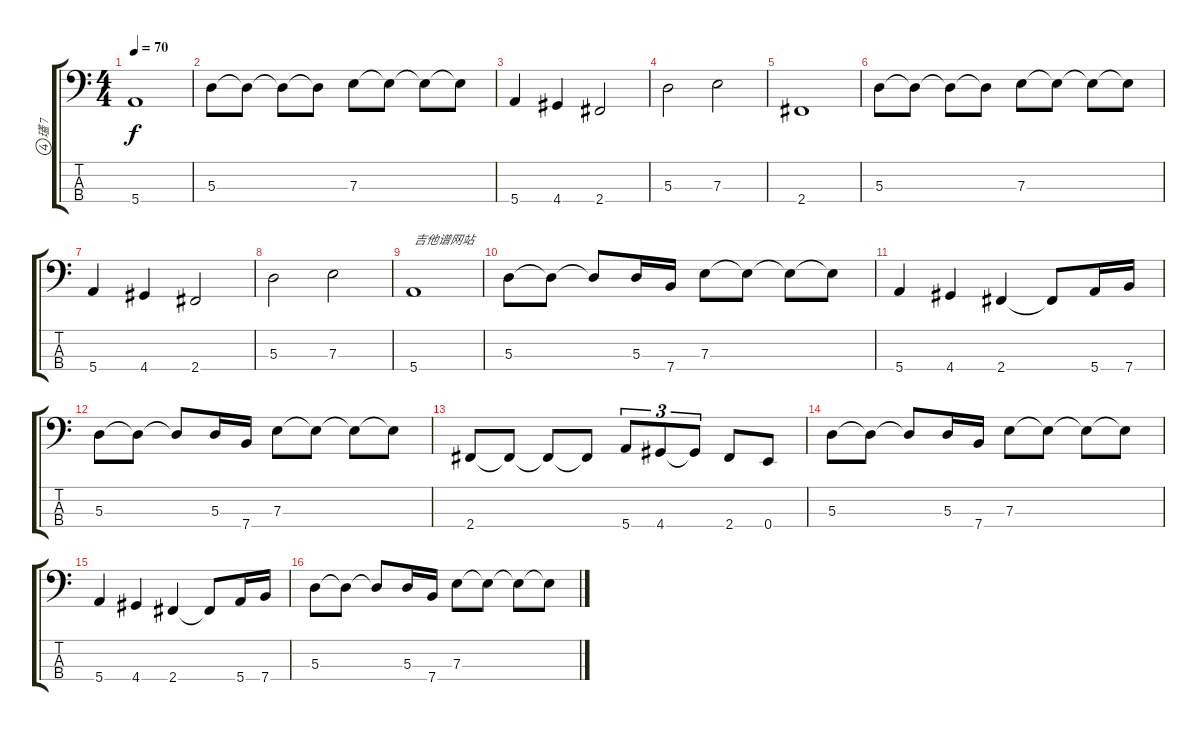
\track ("瓂 7" "瓂 7") {instrument electricbassfinger}
\staff {score tabs}
\tuning (G2 D2 A1 E1) {hide}
\ts (4 4)
\tempo 70
\clef f4
\ks c
5.4.1{dy f} |
5.3.8 5.3{t}.8 5.3{t}.8 5.3{t}.8 7.3.8 7.3{t}.8 7.3{t}.8 7.3{t}.8 |
5.4.4 4.4.4 2.4.2 |
5.3.2 7.3.2 |
2.4.1 |
5.3.8 5.3{t}.8 5.3{t}.8 5.3{t}.8 7.3.8 7.3{t}.8 7.3{t}.8 7.3{t}.8 |
5.4.4 4.4.4 2.4.2 |
5.3.2 7.3.2 |
5.4.1{txt "吉他谱网站"} |
5.3.8 5.3{t}.8 5.3{t}.8 5.3.16 7.4.16 7.3.8 7.3{t}.8 7.3{t}.8 7.3{t}.8 |
5.4.4 4.4.4 2.4.4 2.4{t}.8 5.4.16 7.4.16 |
5.3.8 5.3{t}.8 5.3{t}.8 5.3.16 7.4.16 7.3.8 7.3{t}.8 7.3{t}.8 7.3{t}.8 |
2.4.8 2.4{t}.8 2.4{t}.8 2.4{t}.8 5.4.8{tu (3 2)} 4.4.8{tu (3 2)} 4.4{t}.8{tu (3 2)} 2.4.8 0.4.8 |
5.3.8 5.3{t}.8 5.3{t}.8 5.3.16 7.4.16 7.3.8 7.3{t}.8 7.3{t}.8 7.3{t}.8 |
5.4.4 4.4.4 2.4.4 2.4{t}.8 5.4.16 7.4.16 |
5.3.8 5.3{t}.8 5.3{t}.8 5.3.16 7.4.16 7.3.8 7.3{t}.8 7.3{t}.8 7.3{t}.8
